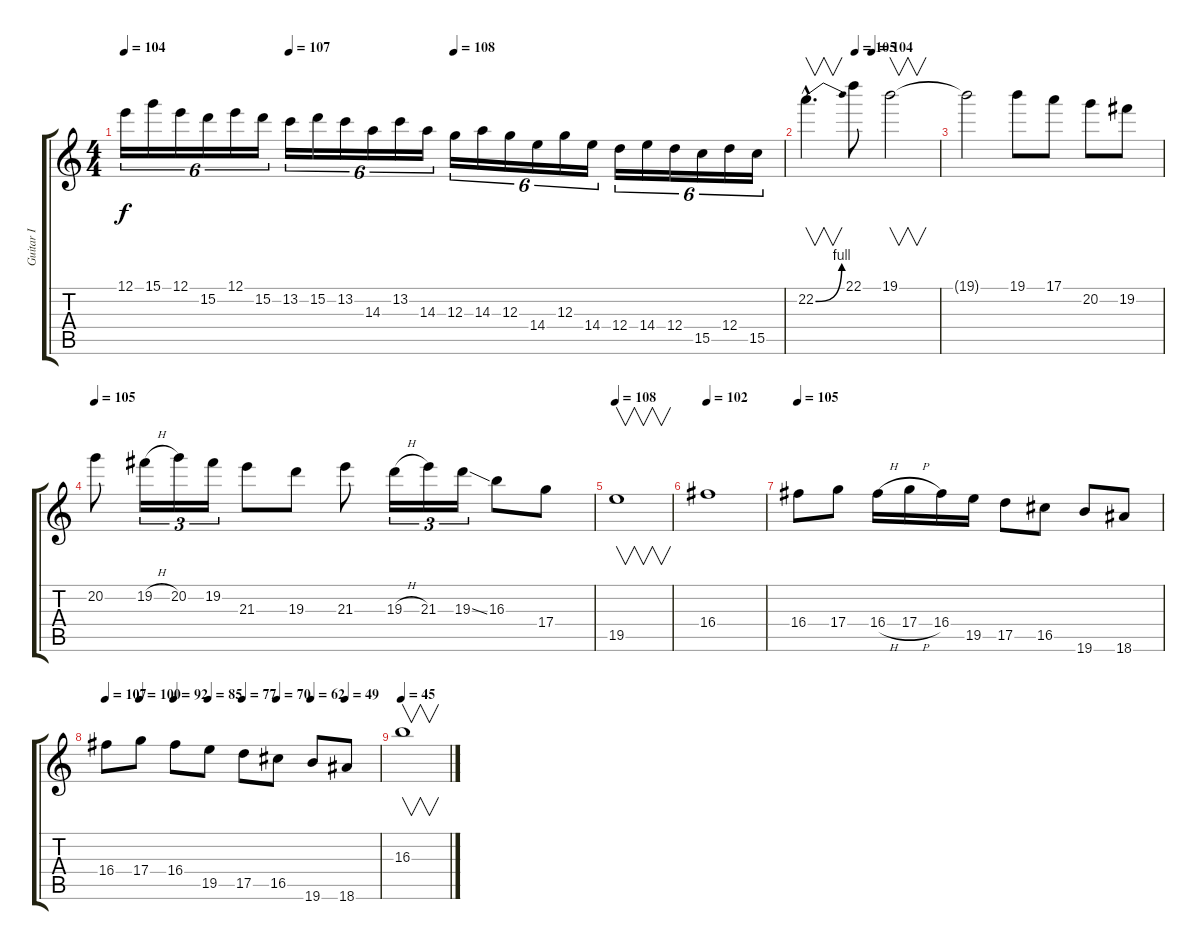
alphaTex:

\track ("Guitar I" "Guitar I") {instrument distortionguitar}
\staff {score tabs}
\tuning (E4 B3 G3 D3 A2 E2) {hide}
\ts (4 4)
\tempo 104
\tempo (107 0.25)
\tempo (108 0.5)
\clef g2
\ks c
12.1.16{tu (6 4) dy f} 15.1.16{tu (6 4)} 12.1.16{tu (6 4)} 15.2.16{tu (6 4)} 12.1.16{tu (6 4)} 15.2.16{tu (6 4)} 13.2.16{tu (6 4)} 15.2.16{tu (6 4)} 13.2.16{tu (6 4)} 14.3.16{tu (6 4)} 13.2.16{tu (6 4)} 14.3.16{tu (6 4)} 12.3.16{tu (6 4)} 14.3.16{tu (6 4)} 12.3.16{tu (6 4)} 14.4.16{tu (6 4)} 12.3.16{tu (6 4)} 14.4.16{tu (6 4)} 12.4.16{tu (6 4)} 14.4.16{tu (6 4)} 12.4.16{tu (6 4)} 15.5.16{tu (6 4)} 12.4.16{tu (6 4)} 15.5.16{tu (6 4)} |
\tempo (105 0.375)
\tempo (104 0.5)
22.2{be (bend 0 0 60 4) hac}.4{v d} 22.1.8 19.1.2{v} |
19.1{t}.2 19.1.8 17.1.8 20.2.8 19.2.8 |
\tempo 105
20.2.8 19.2{h}.16{tu (3 2)} 20.2.16{tu (3 2)} 19.2.16{tu (3 2)} 21.3.8 19.3.8 21.3.8 19.3{h}.16{tu (3 2)} 21.3.16{tu (3 2)} 19.3{ss}.16{tu (3 2)} 16.3.8 17.4.8 |
\tempo 108
19.5.1{v} |
\tempo 102
16.4.1 |
\tempo 105
16.4.8{volume 12} 17.4.8{volume 12} 16.4{h}.16 17.4{h}.16 16.4.16 19.5.16 17.5.8 16.5.8 19.6.8{volume 11} 18.6.8 |
\tempo 107
\tempo (100 0.125)
\tempo (92 0.25)
\tempo (85 0.375)
\tempo (77 0.5)
\tempo (70 0.625)
\tempo (62 0.75)
\tempo (49 0.875)
16.4.8 17.4.8{volume 11} 16.4.8{volume 10} 19.5.8 17.5.8 16.5.8 19.6.8 18.6.8 |
\tempo 45
16.3.1{v}
